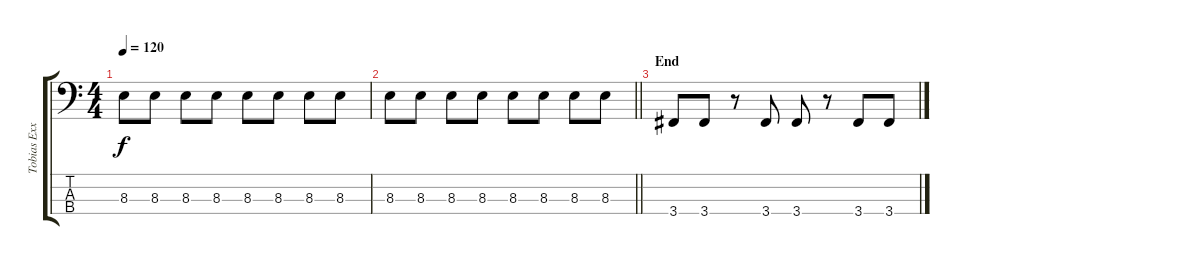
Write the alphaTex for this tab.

\track ("Tobias Exxel (Bass)" "Tobias Exx") {instrument electricbasspick}
\staff {score tabs}
\tuning (Gb2 Db2 Ab1 Eb1) {hide}
\ts (4 4)
\tempo 120
\clef f4
\ks c
8.3.8{dy f} 8.3.8 8.3.8 8.3.8 8.3.8 8.3.8 8.3.8 8.3.8 |
\barLineRight lightlight
8.3.8 8.3.8 8.3.8 8.3.8 8.3.8 8.3.8 8.3.8 8.3.8 |
\section ("" "End")
3.4.8 3.4.8 r.8 3.4.8 3.4.8 r.8 3.4.8 3.4.8
